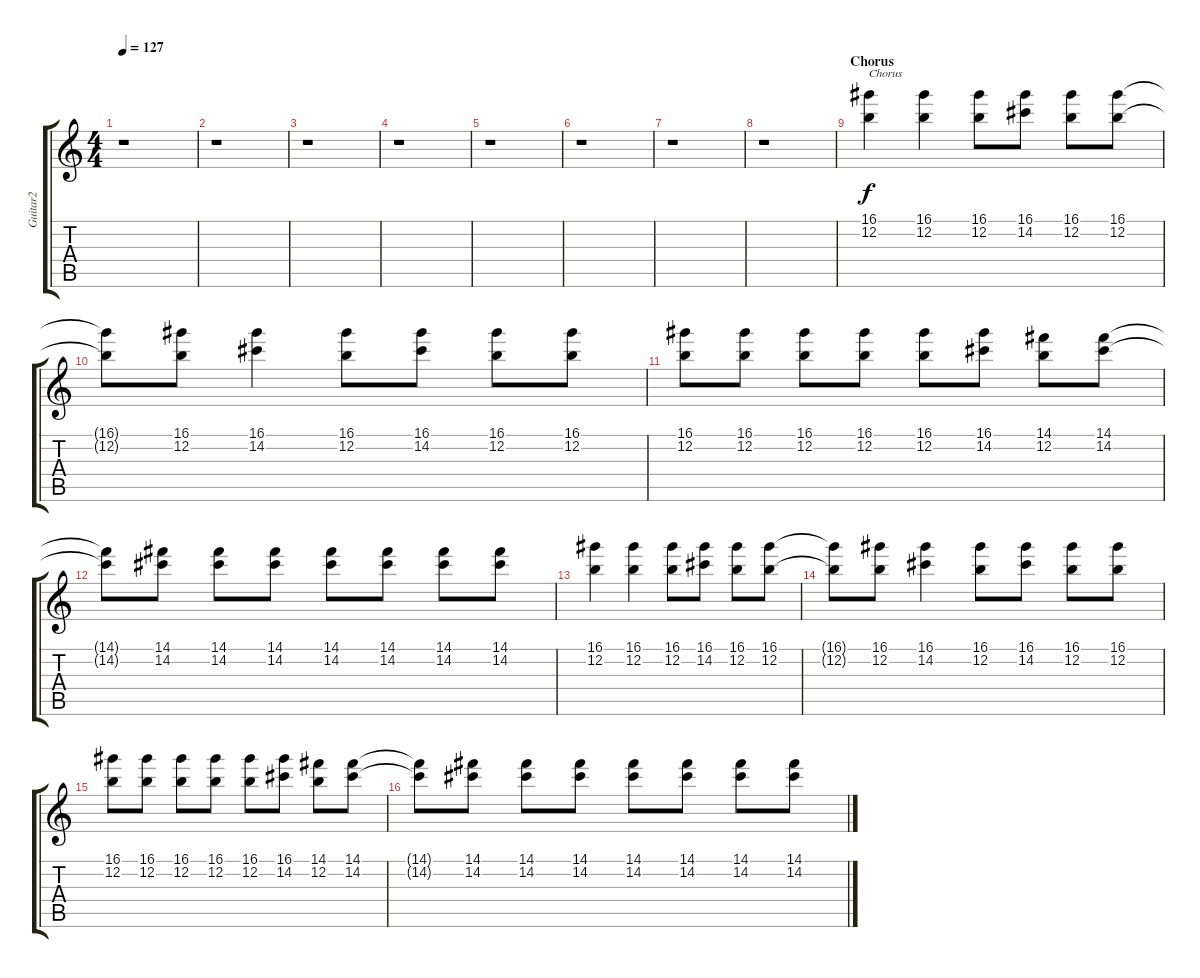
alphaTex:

\track ("Guitar2" "Guitar2") {instrument distortionguitar}
\staff {score tabs}
\tuning (E4 B3 G3 D3 A2 E2) {hide}
\ts (4 4)
\tempo 127
\clef g2
\ks c
r.1{dy f} |
r.1 |
r.1 |
r.1 |
r.1 |
r.1 |
r.1 |
r.1 |
\section ("" "Chorus")
(16.1 12.2).4{txt "Chorus"} (16.1 12.2).4 (16.1 12.2).8 (16.1 14.2).8 (16.1 12.2).8 (16.1 12.2).8 |
(16.1{t} 12.2{t}).8 (16.1 12.2).8 (16.1 14.2).4 (16.1 12.2).8 (16.1 14.2).8 (16.1 12.2).8 (16.1 12.2).8 |
(16.1 12.2).8 (16.1 12.2).8 (16.1 12.2).8 (16.1 12.2).8 (16.1 12.2).8 (16.1 14.2).8 (14.1 12.2).8 (14.1 14.2).8 |
(14.1{t} 14.2{t}).8 (14.1 14.2).8 (14.1 14.2).8 (14.1 14.2).8 (14.1 14.2).8 (14.1 14.2).8 (14.1 14.2).8 (14.1 14.2).8 |
(16.1 12.2).4 (16.1 12.2).4 (16.1 12.2).8 (16.1 14.2).8 (16.1 12.2).8 (16.1 12.2).8 |
(16.1{t} 12.2{t}).8 (16.1 12.2).8 (16.1 14.2).4 (16.1 12.2).8 (16.1 14.2).8 (16.1 12.2).8 (16.1 12.2).8 |
(16.1 12.2).8 (16.1 12.2).8 (16.1 12.2).8 (16.1 12.2).8 (16.1 12.2).8 (16.1 14.2).8 (14.1 12.2).8 (14.1 14.2).8 |
(14.1{t} 14.2{t}).8 (14.1 14.2).8 (14.1 14.2).8 (14.1 14.2).8 (14.1 14.2).8 (14.1 14.2).8 (14.1 14.2).8 (14.1 14.2).8
